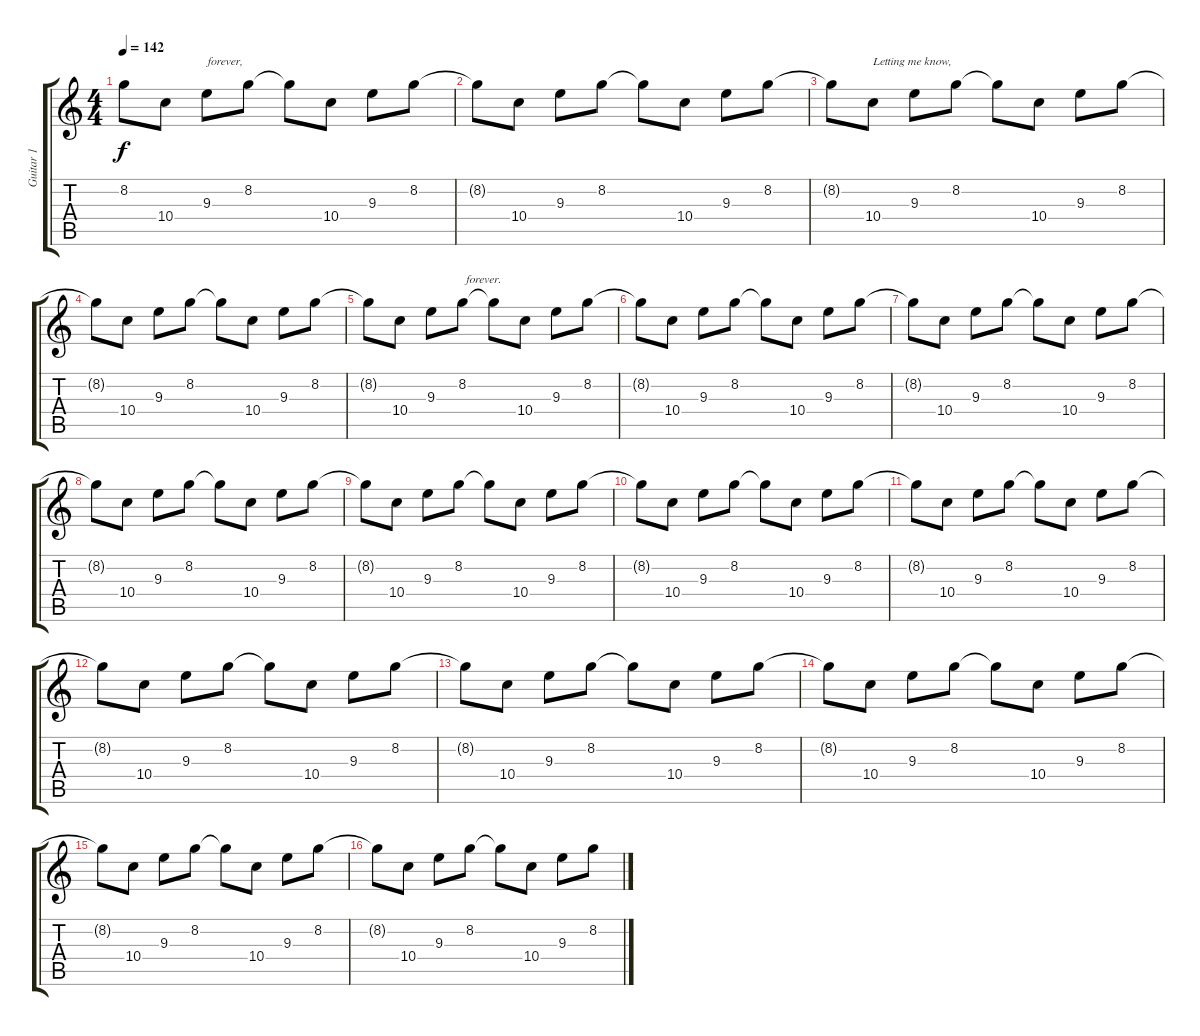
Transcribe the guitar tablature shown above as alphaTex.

\track ("Guitar 1" "Guitar 1") {instrument overdrivenguitar}
\staff {score tabs}
\tuning (E4 B3 G3 D3 A2 E2) {hide}
\ts (4 4)
\tempo 142
\clef g2
\ks c
8.2{t}.8{dy f} 10.4.8 9.3.8{txt "forever,"} 8.2.8 8.2{t}.8 10.4.8 9.3.8 8.2.8 |
8.2{t}.8 10.4.8 9.3.8 8.2.8 8.2{t}.8 10.4.8 9.3.8 8.2.8 |
8.2{t}.8 10.4.8{txt "Letting me know,"} 9.3.8 8.2.8 8.2{t}.8 10.4.8 9.3.8 8.2.8 |
8.2{t}.8 10.4.8 9.3.8 8.2.8 8.2{t}.8 10.4.8 9.3.8 8.2.8 |
8.2{t}.8 10.4.8 9.3.8 8.2.8{txt " forever. "} 8.2{t}.8 10.4.8 9.3.8 8.2.8 |
8.2{t}.8 10.4.8 9.3.8 8.2.8 8.2{t}.8 10.4.8 9.3.8 8.2.8 |
8.2{t}.8 10.4.8 9.3.8 8.2.8 8.2{t}.8 10.4.8 9.3.8 8.2.8 |
8.2{t}.8 10.4.8 9.3.8 8.2.8 8.2{t}.8 10.4.8 9.3.8 8.2.8 |
8.2{t}.8 10.4.8 9.3.8 8.2.8 8.2{t}.8 10.4.8 9.3.8 8.2.8 |
8.2{t}.8 10.4.8 9.3.8 8.2.8 8.2{t}.8 10.4.8 9.3.8 8.2.8 |
8.2{t}.8 10.4.8 9.3.8 8.2.8 8.2{t}.8 10.4.8 9.3.8 8.2.8 |
8.2{t}.8 10.4.8 9.3.8 8.2.8 8.2{t}.8 10.4.8 9.3.8 8.2.8 |
8.2{t}.8 10.4.8 9.3.8 8.2.8 8.2{t}.8 10.4.8 9.3.8 8.2.8 |
8.2{t}.8 10.4.8 9.3.8 8.2.8 8.2{t}.8 10.4.8 9.3.8 8.2.8 |
8.2{t}.8 10.4.8 9.3.8 8.2.8 8.2{t}.8 10.4.8 9.3.8 8.2.8 |
8.2{t}.8 10.4.8 9.3.8 8.2.8 8.2{t}.8 10.4.8 9.3.8 8.2.8
